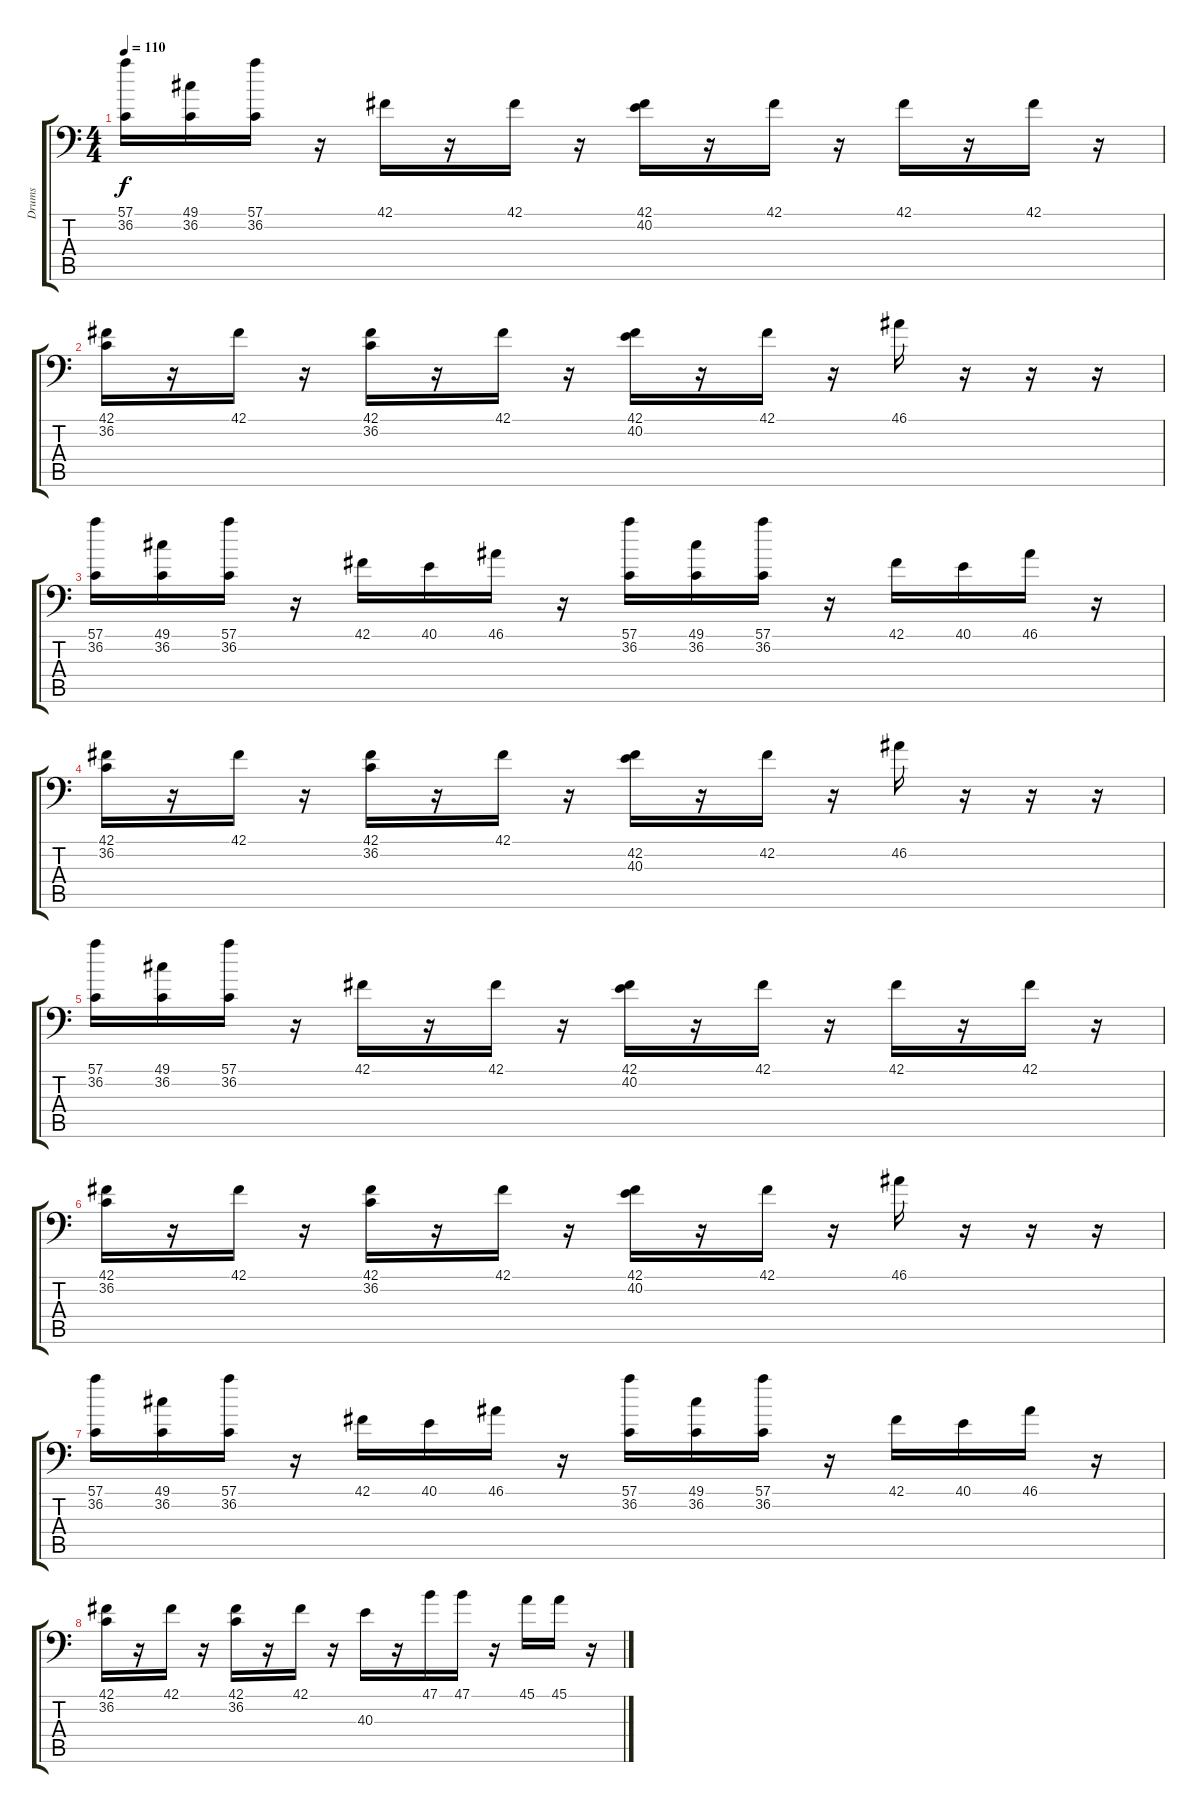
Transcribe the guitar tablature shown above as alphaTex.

\track ("Drums" "Drums") {instrument acousticgrandpiano}
\staff {score tabs}
\tuning (C-1 C-1 C-1 C-1 C-1 C-1) {hide}
\ts (4 4)
\tempo 110
\clef f4
\ks c
(57.1 36.2).16{dy f} (49.1 36.2).16 (57.1 36.2).16 r.16 42.1.16 r.16 42.1.16 r.16 (42.1 40.2).16 r.16 42.1.16 r.16 42.1.16 r.16 42.1.16 r.16 |
(42.1 36.2).16 r.16 42.1.16 r.16 (42.1 36.2).16 r.16 42.1.16 r.16 (42.1 40.2).16 r.16 42.1.16 r.16 46.1.16 r.16 r.16 r.16 |
(57.1 36.2).16 (49.1 36.2).16 (57.1 36.2).16 r.16 42.1.16 40.1.16 46.1.16 r.16 (57.1 36.2).16 (49.1 36.2).16 (57.1 36.2).16 r.16 42.1.16 40.1.16 46.1.16 r.16 |
(42.1 36.2).16 r.16 42.1.16 r.16 (42.1 36.2).16 r.16 42.1.16 r.16 (42.2 40.3).16 r.16 42.2.16 r.16 46.2.16 r.16 r.16 r.16 |
(57.1 36.2).16 (49.1 36.2).16 (57.1 36.2).16 r.16 42.1.16 r.16 42.1.16 r.16 (42.1 40.2).16 r.16 42.1.16 r.16 42.1.16 r.16 42.1.16 r.16 |
(42.1 36.2).16 r.16 42.1.16 r.16 (42.1 36.2).16 r.16 42.1.16 r.16 (42.1 40.2).16 r.16 42.1.16 r.16 46.1.16 r.16 r.16 r.16 |
(57.1 36.2).16 (49.1 36.2).16 (57.1 36.2).16 r.16 42.1.16 40.1.16 46.1.16 r.16 (57.1 36.2).16 (49.1 36.2).16 (57.1 36.2).16 r.16 42.1.16 40.1.16 46.1.16 r.16 |
(42.1 36.2).16 r.16 42.1.16 r.16 (42.1 36.2).16 r.16 42.1.16 r.16 40.3.16 r.16 47.1.16 47.1.16 r.16 45.1.16 45.1.16 r.16
